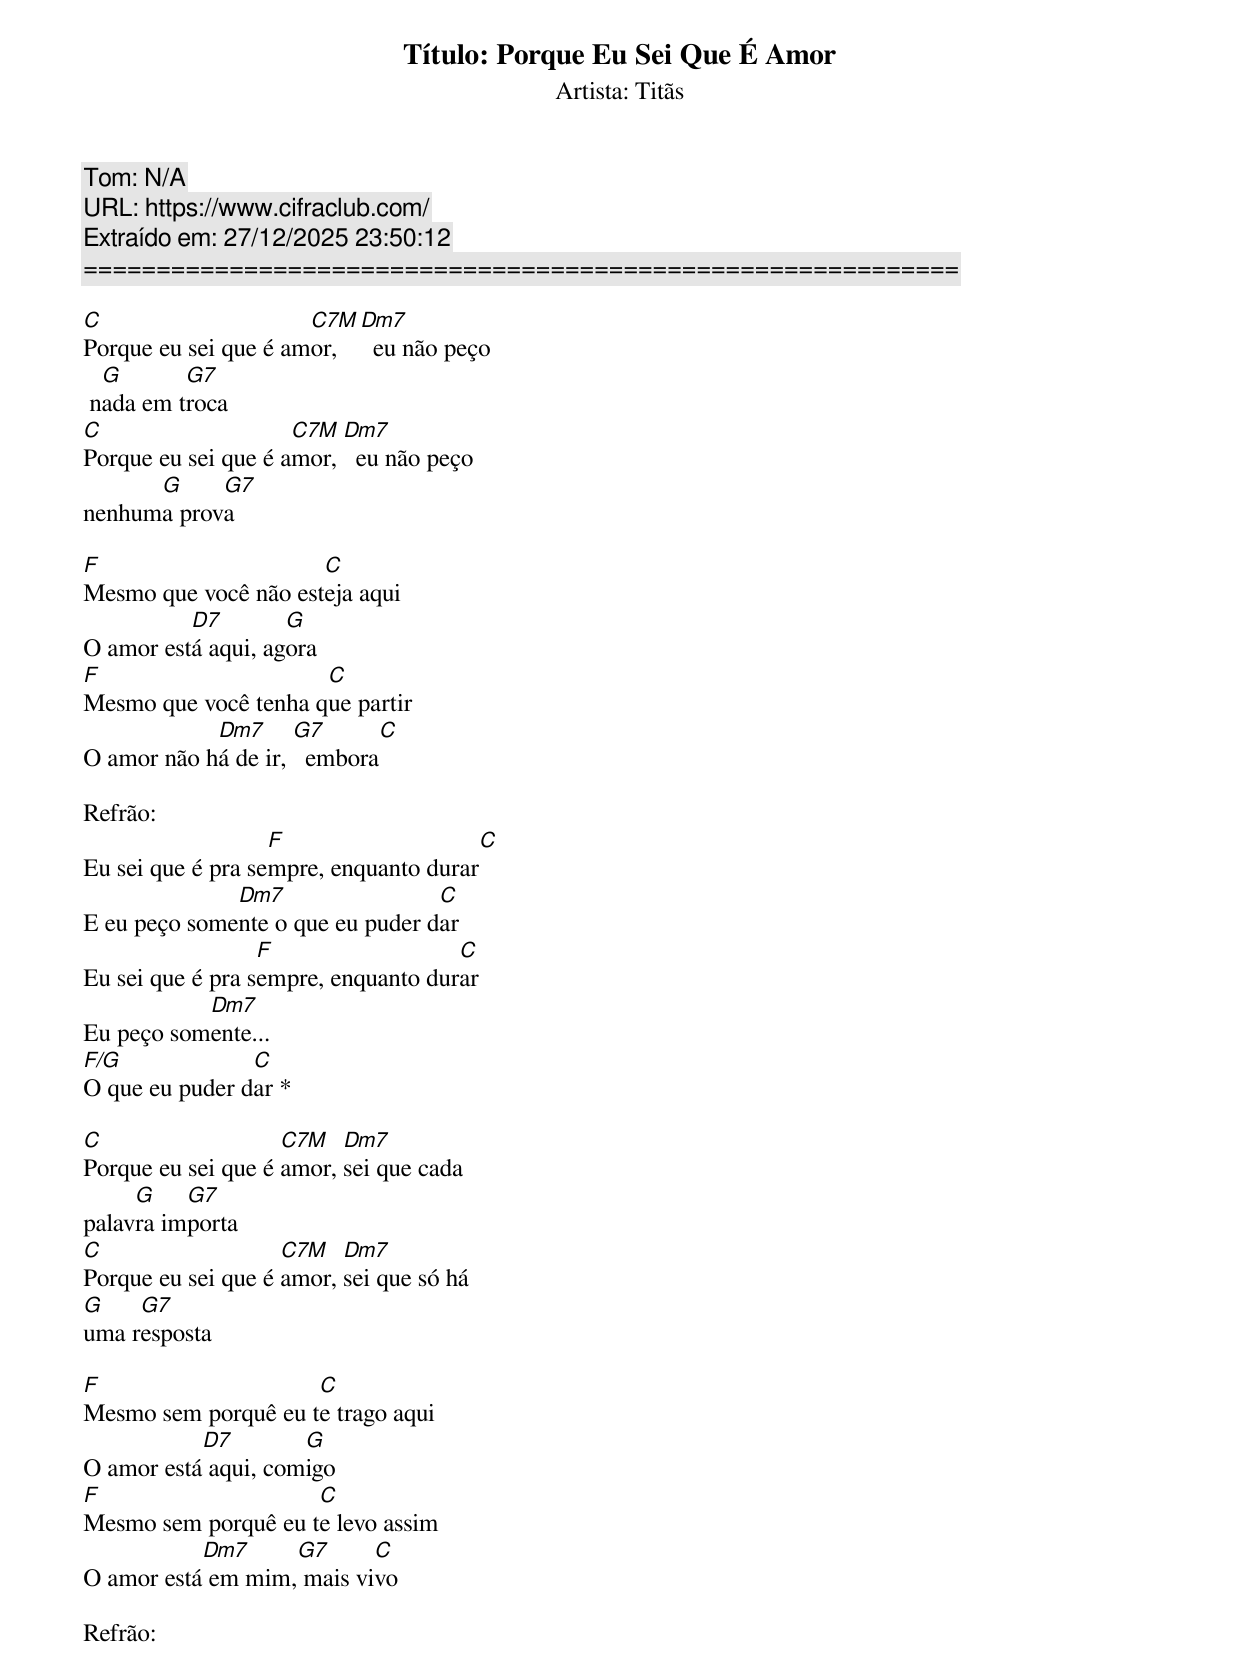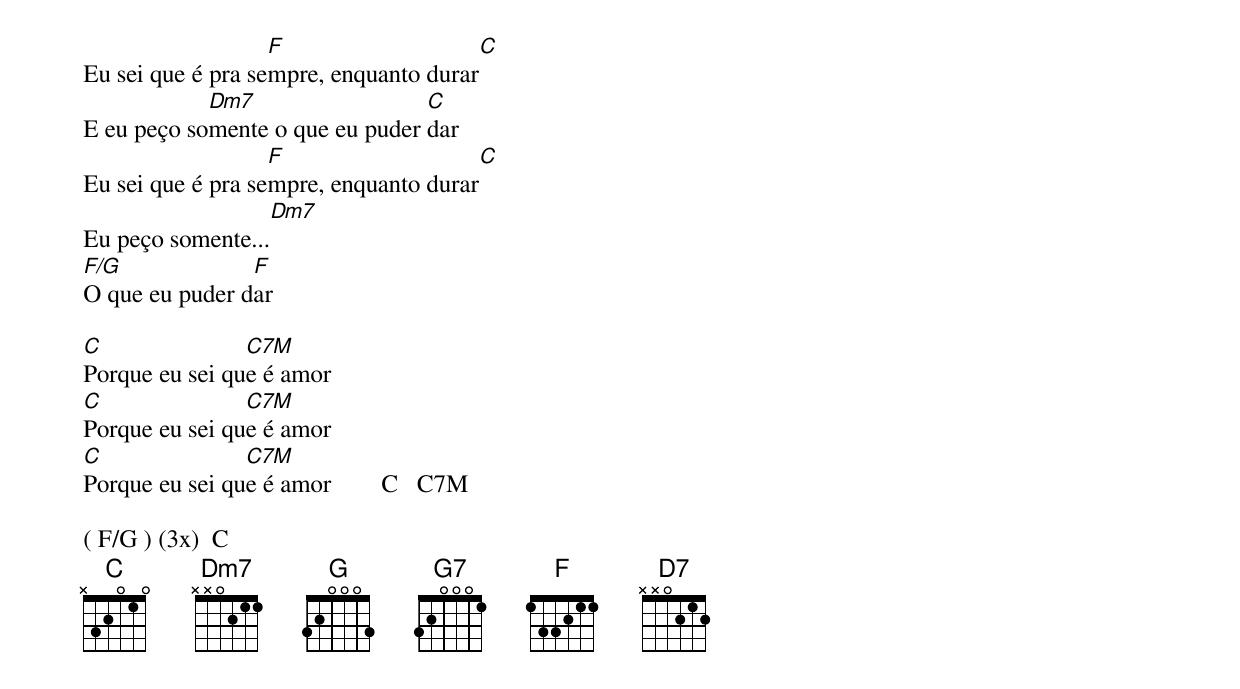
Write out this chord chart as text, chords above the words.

Título: Porque Eu Sei Que É Amor
Artista: Titãs
Tom: N/A
URL: https://www.cifraclub.com/
Extraído em: 27/12/2025 23:50:12
============================================================

C                     C7M   Dm7
Porque eu sei que é amor,     eu não peço
  G       G7
 nada em troca
C                    C7M  Dm7
Porque eu sei que é amor,   eu não peço
      G     G7
nenhuma prova

F                     C
Mesmo que você não esteja aqui
          D7        G
O amor está aqui, agora
F                     C
Mesmo que você tenha que partir
            Dm7      G7      C
O amor não há de ir,   embora

Refrão:
                   F                   C
Eu sei que é pra sempre, enquanto durar
              Dm7                 C
E eu peço somente o que eu puder dar
                  F                  C
Eu sei que é pra sempre, enquanto durar
           Dm7
Eu peço somente...
F/G             C
O que eu puder dar *

C                   C7M   Dm7
Porque eu sei que é amor, sei que cada
     G    G7
palavra importa
C                   C7M   Dm7
Porque eu sei que é amor, sei que só há
G    G7
uma resposta

F                    C
Mesmo sem porquê eu te trago aqui
           D7        G
O amor está aqui, comigo
F                    C
Mesmo sem porquê eu te levo assim
           Dm7     G7      C
O amor está em mim, mais vivo

Refrão:
                   F                   C
Eu sei que é pra sempre, enquanto durar
            Dm7                  C
E eu peço somente o que eu puder dar
                   F                    C
Eu sei que é pra sempre, enquanto durar
                      Dm7
Eu peço somente...
F/G             F
O que eu puder dar

C               C7M
Porque eu sei que é amor
C               C7M
Porque eu sei que é amor
C               C7M
Porque eu sei que é amor        C   C7M

( F/G ) (3x)  C
